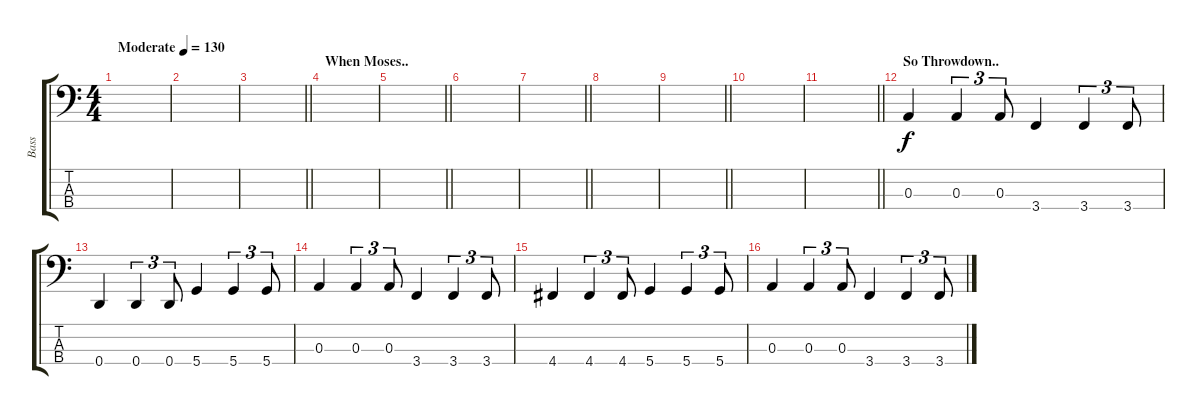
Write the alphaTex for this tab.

\track ("Bass" "Bass") {instrument electricbassfinger}
\staff {score tabs}
\tuning (G2 D2 A1 D1) {hide}
\ts (4 4)
\tempo (130 "Moderate")
\clef f4
\ks c
|
|
\barLineRight lightlight
|
\section ("" "When Moses..")
|
\barLineRight lightlight
|
|
\barLineRight lightlight
|
|
\barLineRight lightlight
|
|
\barLineRight lightlight
|
\section ("" "So Throwdown..")
0.3.4 0.3.4{tu (3 2)} 0.3.8{tu (3 2)} 3.4.4 3.4.4{tu (3 2)} 3.4.8{tu (3 2)} |
0.4.4 0.4.4{tu (3 2)} 0.4.8{tu (3 2)} 5.4.4 5.4.4{tu (3 2)} 5.4.8{tu (3 2)} |
0.3.4 0.3.4{tu (3 2)} 0.3.8{tu (3 2)} 3.4.4 3.4.4{tu (3 2)} 3.4.8{tu (3 2)} |
4.4.4 4.4.4{tu (3 2)} 4.4.8{tu (3 2)} 5.4.4 5.4.4{tu (3 2)} 5.4.8{tu (3 2)} |
0.3.4 0.3.4{tu (3 2)} 0.3.8{tu (3 2)} 3.4.4 3.4.4{tu (3 2)} 3.4.8{tu (3 2)}
